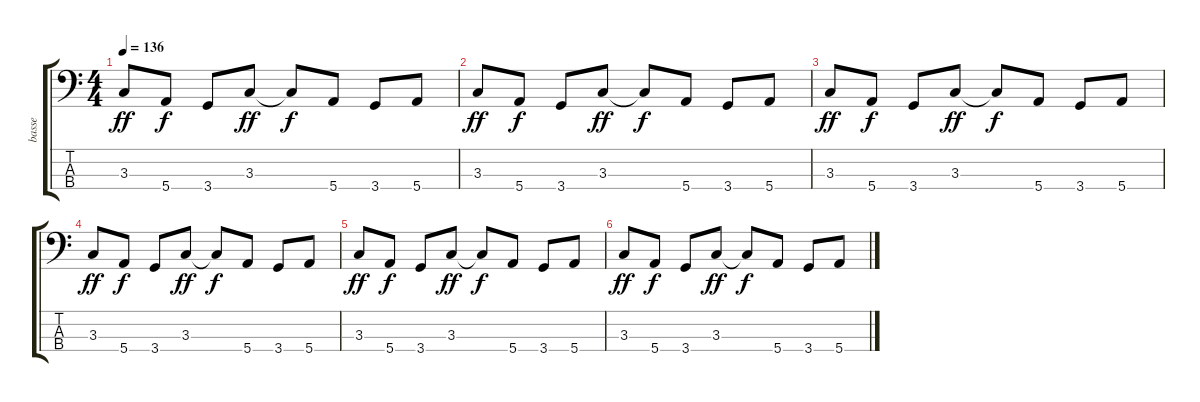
\track ("basse" "basse") {instrument electricbassfinger}
\staff {score tabs}
\tuning (G2 D2 A1 E1) {hide}
\ts (4 4)
\tempo 136
\clef f4
\ks c
3.3.8{dy ff volume 5} 5.4.8{dy f} 3.4.8 3.3.8{dy ff} 3.3{t}.8{dy f} 5.4.8 3.4.8 5.4.8 |
3.3.8{dy ff volume 4} 5.4.8{dy f} 3.4.8 3.3.8{dy ff} 3.3{t}.8{dy f} 5.4.8 3.4.8 5.4.8 |
3.3.8{dy ff volume 3} 5.4.8{dy f} 3.4.8 3.3.8{dy ff} 3.3{t}.8{dy f} 5.4.8 3.4.8 5.4.8 |
3.3.8{dy ff volume 2} 5.4.8{dy f} 3.4.8 3.3.8{dy ff} 3.3{t}.8{dy f} 5.4.8 3.4.8 5.4.8 |
3.3.8{dy ff volume 1} 5.4.8{dy f} 3.4.8 3.3.8{dy ff} 3.3{t}.8{dy f} 5.4.8 3.4.8 5.4.8 |
3.3.8{dy ff} 5.4.8{dy f} 3.4.8 3.3.8{dy ff} 3.3{t}.8{dy f} 5.4.8 3.4.8 5.4.8
